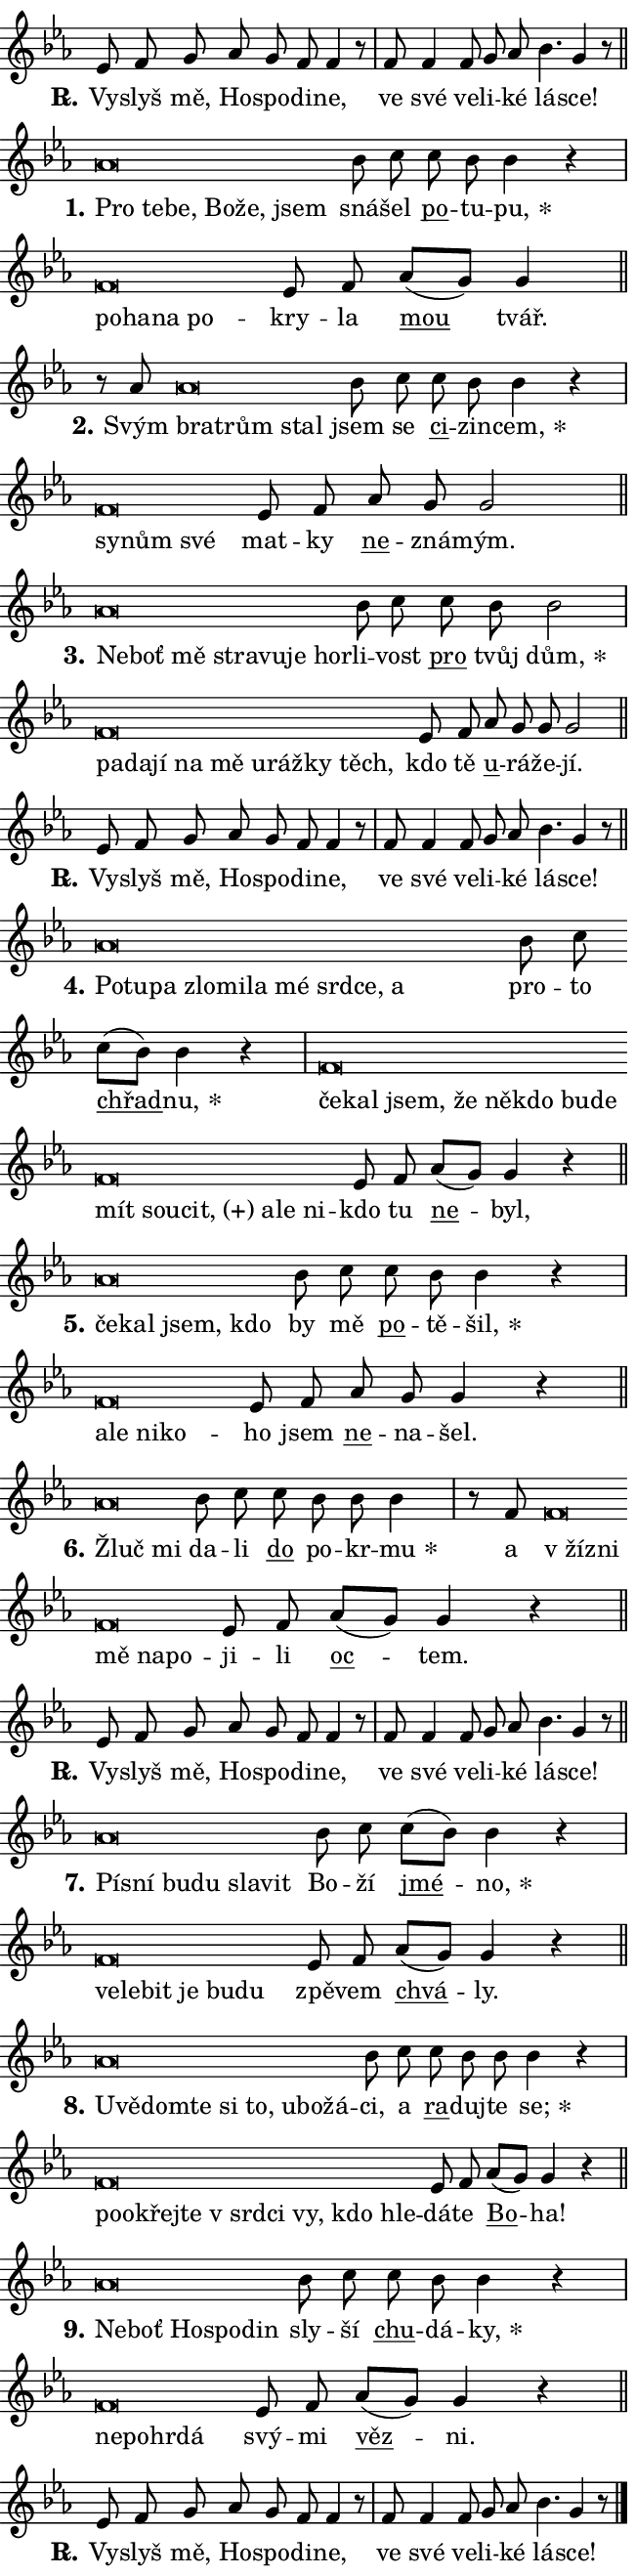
\version "2.24.0"
\header { tagline = "" }
\paper {
  indent = 0\cm
  top-margin = 0\cm
  right-margin = 0.13\cm % to fit lyric hyphens
  bottom-margin = 0\cm
  left-margin = 0\cm
  paper-width = 11\cm
  page-breaking = #ly:one-page-breaking
  system-system-spacing.basic-distance = #11
  score-system-spacing.basic-distance = #11
  ragged-last = ##f
}


%% Author: Thomas Morley
%% https://lists.gnu.org/archive/html/lilypond-user/2020-05/msg00002.html
#(define (line-position grob)
"Returns position of @var[grob} in current system:
   @code{'start}, if at first time-step
   @code{'end}, if at last time-step
   @code{'middle} otherwise
"
  (let* ((col (ly:item-get-column grob))
         (ln (ly:grob-object col 'left-neighbor))
         (rn (ly:grob-object col 'right-neighbor))
         (col-to-check-left (if (ly:grob? ln) ln col))
         (col-to-check-right (if (ly:grob? rn) rn col))
         (break-dir-left
           (and
             (ly:grob-property col-to-check-left 'non-musical #f)
             (ly:item-break-dir col-to-check-left)))
         (break-dir-right
           (and
             (ly:grob-property col-to-check-right 'non-musical #f)
             (ly:item-break-dir col-to-check-right))))
        (cond ((eqv? 1 break-dir-left) 'start)
              ((eqv? -1 break-dir-right) 'end)
              (else 'middle))))

#(define (tranparent-at-line-position vctor)
  (lambda (grob)
  "Relying on @code{line-position} select the relevant enry from @var{vctor}.
Used to determine transparency,"
    (case (line-position grob)
      ((end) (not (vector-ref vctor 0)))
      ((middle) (not (vector-ref vctor 1)))
      ((start) (not (vector-ref vctor 2))))))

noteHeadBreakVisibility =
#(define-music-function (break-visibility)(vector?)
"Makes @code{NoteHead}s transparent relying on @var{break-visibility}"
#{
  \override NoteHead.transparent =
    #(tranparent-at-line-position break-visibility)
#})

#(define delete-ledgers-for-transparent-note-heads
  (lambda (grob)
    "Reads whether a @code{NoteHead} is transparent.
If so this @code{NoteHead} is removed from @code{'note-heads} from
@var{grob}, which is supposed to be @code{LedgerLineSpanner}.
As a result ledgers are not printed for this @code{NoteHead}"
    (let* ((nhds-array (ly:grob-object grob 'note-heads))
           (nhds-list
             (if (ly:grob-array? nhds-array)
                 (ly:grob-array->list nhds-array)
                 '()))
           ;; Relies on the transparent-property being done before
           ;; Staff.LedgerLineSpanner.after-line-breaking is executed.
           ;; This is fragile ...
           (to-keep
             (remove
               (lambda (nhd)
                 (ly:grob-property nhd 'transparent #f))
               nhds-list)))
      ;; TODO find a better method to iterate over grob-arrays, similiar
      ;; to filter/remove etc for lists
      ;; For now rebuilt from scratch
      (set! (ly:grob-object grob 'note-heads)  '())
      (for-each
        (lambda (nhd)
          (ly:pointer-group-interface::add-grob grob 'note-heads nhd))
        to-keep))))

squashNotes = {
  \override NoteHead.X-extent = #'(-0.2 . 0.2)
  \override NoteHead.Y-extent = #'(-0.75 . 0)
  \override NoteHead.stencil =
    #(lambda (grob)
       (let ((pos (ly:grob-property grob 'staff-position)))
         (begin
           (if (< pos -7) (display "ERROR: Lower brevis then expected\n") (display ""))
           (if (<= pos -6) ly:text-interface::print ly:note-head::print))))
}
unSquashNotes = {
  \revert NoteHead.X-extent
  \revert NoteHead.Y-extent
  \revert NoteHead.stencil
}

hideNotes = \noteHeadBreakVisibility #begin-of-line-visible
unHideNotes = \noteHeadBreakVisibility #all-visible

% work-around for resetting accidentals
% https://lilypond.org/doc/v2.23/Documentation/notation/displaying-rhythms#unmetered-music
cadenzaMeasure = {
  \cadenzaOff
  \partial 1024 s1024
  \cadenzaOn
}

#(define-markup-command (accent layout props text) (markup?)
  "Underline accented syllable"
  (interpret-markup layout props
    #{\markup \override #'(offset . 4.3) \underline { #text }#}))

responsum = \markup \concat {
  "R" \hspace #-1.05 \path #0.1 #'((moveto 0 0.07) (lineto 0.9 0.8)) \hspace #0.05 "."
}

spaceSize = #0.6828661417322834 % exact space size for TeX Gyre Schola

\layout {
  \context {
    \Staff
    \remove "Time_signature_engraver"
    \override LedgerLineSpanner.after-line-breaking = #delete-ledgers-for-transparent-note-heads
  }
  \context {
    \Lyrics {
      \override LyricSpace.minimum-distance = \spaceSize
      \override LyricText.font-name = #"TeX Gyre Schola"
      \override LyricText.font-size = 1
      \override StanzaNumber.font-name = #"TeX Gyre Schola Bold"
      \override StanzaNumber.font-size = 1
    }
  }
  \context {
    \Score 
    \override NoteHead.text =
      #(lambda (grob) 
        (let ((pos (ly:grob-property grob 'staff-position)))
          #{\markup {
            \combine
              \halign #-0.55 \raise #(if (= pos -6) 0 0.5) \override #'(thickness . 2) \draw-line #'(3.2 . 0)
              \musicglyph "noteheads.sM1"
          }#}))
  }
}

% magnetic-lyrics.ily
%
%   written by
%     Jean Abou Samra <jean@abou-samra.fr>
%     Werner Lemberg <wl@gnu.org>
%
%   adapted by
%     Jiri Hon <jiri.hon@gmail.com>
%
% Version 2022-Apr-15

% https://www.mail-archive.com/lilypond-user@gnu.org/msg149350.html

#(define (Left_hyphen_pointer_engraver context)
   "Collect syllable-hyphen-syllable occurrences in lyrics and store
them in properties.  This engraver only looks to the left.  For
example, if the lyrics input is @code{foo -- bar}, it does the
following.

@itemize @bullet
@item
Set the @code{text} property of the @code{LyricHyphen} grob between
@q{foo} and @q{bar} to @code{foo}.

@item
Set the @code{left-hyphen} property of the @code{LyricText} grob with
text @q{foo} to the @code{LyricHyphen} grob between @q{foo} and
@q{bar}.
@end itemize

Use this auxiliary engraver in combination with the
@code{lyric-@/text::@/apply-@/magnetic-@/offset!} hook."
   (let ((hyphen #f)
         (text #f))
     (make-engraver
      (acknowledgers
       ((lyric-syllable-interface engraver grob source-engraver)
        (set! text grob)))
      (end-acknowledgers
       ((lyric-hyphen-interface engraver grob source-engraver)
        ;(when (not (grob::has-interface grob 'lyric-space-interface))
          (set! hyphen grob)));)
      ((stop-translation-timestep engraver)
       (when (and text hyphen)
         (ly:grob-set-object! text 'left-hyphen hyphen))
       (set! text #f)
       (set! hyphen #f)))))

#(define (lyric-text::apply-magnetic-offset! grob)
   "If the space between two syllables is less than the value in
property @code{LyricText@/.details@/.squash-threshold}, move the right
syllable to the left so that it gets concatenated with the left
syllable.

Use this function as a hook for
@code{LyricText@/.after-@/line-@/breaking} if the
@code{Left_@/hyphen_@/pointer_@/engraver} is active."
   (let ((hyphen (ly:grob-object grob 'left-hyphen #f)))
     (when hyphen
       (let ((left-text (ly:spanner-bound hyphen LEFT)))
         (when (grob::has-interface left-text 'lyric-syllable-interface)
           (let* ((common (ly:grob-common-refpoint grob left-text X))
                  (this-x-ext (ly:grob-extent grob common X))
                  (left-x-ext
                   (begin
                     ;; Trigger magnetism for left-text.
                     (ly:grob-property left-text 'after-line-breaking)
                     (ly:grob-extent left-text common X)))
                  ;; `delta` is the gap width between two syllables.
                  (delta (- (interval-start this-x-ext)
                            (interval-end left-x-ext)))
                  (details (ly:grob-property grob 'details))
                  (threshold (assoc-get 'squash-threshold details 0.2)))
             (when (< delta threshold)
               (let* (;; We have to manipulate the input text so that
                      ;; ligatures crossing syllable boundaries are not
                      ;; disabled.  For languages based on the Latin
                      ;; script this is essentially a beautification.
                      ;; However, for non-Western scripts it can be a
                      ;; necessity.
                      (lt (ly:grob-property left-text 'text))
                      (rt (ly:grob-property grob 'text))
                      (is-space (grob::has-interface hyphen 'lyric-space-interface))
                      (space (if is-space " " ""))
                      (extra-delta (if is-space spaceSize 0))
                      ;; Append new syllable.
                      (ltrt-space (if (and (string? lt) (string? rt))
                                (string-append lt space rt)
                                (make-concat-markup (list lt space rt))))
                      ;; Right-align `ltrt` to the right side.
                      (ltrt-space-markup (grob-interpret-markup
                               grob
                               (make-translate-markup
                                (cons (interval-length this-x-ext) 0)
                                (make-right-align-markup ltrt-space)))))
                 (begin
                   ;; Don't print `left-text`.
                   (ly:grob-set-property! left-text 'stencil #f)
                   ;; Set text and stencil (which holds all collected
                   ;; syllables so far) and shift it to the left.
                   (ly:grob-set-property! grob 'text ltrt-space)
                   (ly:grob-set-property! grob 'stencil ltrt-space-markup)
                   (ly:grob-translate-axis! grob (- (- delta extra-delta)) X))))))))))


#(define (lyric-hyphen::displace-bounds-first grob)
   ;; Make very sure this callback isn't triggered too early.
   (let ((left (ly:spanner-bound grob LEFT))
         (right (ly:spanner-bound grob RIGHT)))
     (ly:grob-property left 'after-line-breaking)
     (ly:grob-property right 'after-line-breaking)
     (ly:lyric-hyphen::print grob)))

squashThreshold = #0.4

\layout {
  \context {
    \Lyrics
    \consists #Left_hyphen_pointer_engraver
    \override LyricText.after-line-breaking =
      #lyric-text::apply-magnetic-offset!
    \override LyricHyphen.stencil = #lyric-hyphen::displace-bounds-first
    \override LyricText.details.squash-threshold = \squashThreshold
    \override LyricHyphen.minimum-distance = 0
    \override LyricHyphen.minimum-length = \squashThreshold
  }
}

squashText = \override LyricText.details.squash-threshold = 9999
unSquashText = \override LyricText.details.squash-threshold = \squashThreshold

leftText = \override LyricText.self-alignment-X = #LEFT
unLeftText = \revert LyricText.self-alignment-X

starOffset = #(lambda (grob) 
                (let ((x_offset (ly:self-alignment-interface::aligned-on-x-parent grob)))
                  (if (= x_offset 0) 0 (+ x_offset 1.2))))

star = #(define-music-function (syllable)(string?)
"Append star separator at the end of a syllable"
#{
  \once \override LyricText.X-offset = #starOffset
  \lyricmode { \markup {
    #syllable
    \override #'((font-name . "TeX Gyre Schola Bold")) \hspace #0.2 \lower #0.65 \larger "*"
  } }
#})

starAccent = #(define-music-function (syllable)(string?)
"Append star separator at the end of a syllable and make accent"
#{
  \once \override LyricText.X-offset = #starOffset
  \lyricmode { \markup {
    \accent #syllable
    \override #'((font-name . "TeX Gyre Schola Bold")) \hspace #0.2 \lower #0.65 \larger "*"
  } }
#})

breath = #(define-music-function (syllable)(string?)
"Append breathing indicator at the end of a syllable"
#{
  \lyricmode { \markup { #syllable "+" } }
#})

optionalBreath = #(define-music-function (syllable)(string?)
"Append optional breathing indicator at the end of a syllable"
#{
  \lyricmode { \markup { #syllable "(+)" } }
#})


\score {
    <<
        \new Voice = "melody" { \cadenzaOn \key es \major \relative { es'8 f g as g f f4 r8 \cadenzaMeasure \bar "|" f f4 \bar "" f8 g as \bar "" bes4. g4 r8 \cadenzaMeasure \bar "||" \break } }
        \new Lyrics \lyricsto "melody" { \lyricmode { \set stanza = \responsum
Vy -- slyš mě, Ho -- spo -- di -- ne, ve své ve -- li -- ké lá -- sce! } }
    >>
    \layout {}
}

\score {
    <<
        \new Voice = "melody" { \cadenzaOn \key es \major \relative { \squashNotes as'\breve*1/16 \hideNotes \breve*1/16 \bar "" \breve*1/16 \bar "" \breve*1/16 \bar "" \breve*1/16 \breve*1/16 \bar "" \unHideNotes \unSquashNotes bes8 c \bar "" c bes bes4 r \cadenzaMeasure \bar "|" \squashNotes f\breve*1/16 \hideNotes \breve*1/16 \bar "" \breve*1/16 \breve*1/16 \bar "" \unHideNotes \unSquashNotes es8 f \bar "" as[( g)] g4 \cadenzaMeasure \bar "||" \break } }
        \new Lyrics \lyricsto "melody" { \lyricmode { \set stanza = "1."
\leftText Pro \squashText te -- be, Bo -- že, jsem \unLeftText \unSquashText sná -- šel \markup \accent po -- tu -- \star pu, \leftText po -- \squashText ha -- na po -- \unLeftText \unSquashText kry -- la \markup \accent mou tvář. } }
    >>
    \layout {}
}

\score {
    <<
        \new Voice = "melody" { \cadenzaOn \key es \major \relative { r8 as' \squashNotes as\breve*1/16 \hideNotes \breve*1/16 \breve*1/16 \bar "" \unHideNotes \unSquashNotes bes8 c \bar "" c bes bes4 r \cadenzaMeasure \bar "|" \squashNotes f\breve*1/16 \hideNotes \breve*1/16 \breve*1/16 \bar "" \unHideNotes \unSquashNotes es8 f \bar "" as g g2 \cadenzaMeasure \bar "||" \break } }
        \new Lyrics \lyricsto "melody" { \lyricmode { \set stanza = "2."
Svým \leftText bra -- \squashText trům stal \unLeftText \unSquashText jsem se \markup \accent ci -- zin -- \star cem, \leftText sy -- \squashText nům své \unLeftText \unSquashText mat -- ky \markup \accent ne -- zná -- mým. } }
    >>
    \layout {}
}

\score {
    <<
        \new Voice = "melody" { \cadenzaOn \key es \major \relative { \squashNotes as'\breve*1/16 \hideNotes \breve*1/16 \bar "" \breve*1/16 \bar "" \breve*1/16 \bar "" \breve*1/16 \bar "" \breve*1/16 \breve*1/16 \bar "" \unHideNotes \unSquashNotes bes8 c \bar "" c bes bes2 \cadenzaMeasure \bar "|" \squashNotes f\breve*1/16 \hideNotes \breve*1/16 \bar "" \breve*1/16 \bar "" \breve*1/16 \bar "" \breve*1/16 \bar "" \breve*1/16 \bar "" \breve*1/16 \bar "" \breve*1/16 \breve*1/16 \bar "" \unHideNotes \unSquashNotes es8 f \bar "" as g g g2 \cadenzaMeasure \bar "||" \break } }
        \new Lyrics \lyricsto "melody" { \lyricmode { \set stanza = "3."
\leftText Ne -- \squashText boť mě stra -- vu -- je hor -- \unLeftText \unSquashText li -- vost \markup \accent pro tvůj \star dům, \leftText pa -- \squashText da -- jí na mě u -- ráž -- ky těch, \unLeftText \unSquashText kdo tě \markup \accent u -- rá -- že -- jí. } }
    >>
    \layout {}
}

\score {
    <<
        \new Voice = "melody" { \cadenzaOn \key es \major \relative { es'8 f g as g f f4 r8 \cadenzaMeasure \bar "|" f f4 \bar "" f8 g as \bar "" bes4. g4 r8 \cadenzaMeasure \bar "||" \break } }
        \new Lyrics \lyricsto "melody" { \lyricmode { \set stanza = \responsum
Vy -- slyš mě, Ho -- spo -- di -- ne, ve své ve -- li -- ké lá -- sce! } }
    >>
    \layout {}
}

\score {
    <<
        \new Voice = "melody" { \cadenzaOn \key es \major \relative { \squashNotes as'\breve*1/16 \hideNotes \breve*1/16 \bar "" \breve*1/16 \bar "" \breve*1/16 \bar "" \breve*1/16 \bar "" \breve*1/16 \bar "" \breve*1/16 \bar "" \breve*1/16 \bar "" \breve*1/16 \breve*1/16 \bar "" \unHideNotes \unSquashNotes bes8 c \bar "" c[( bes)] bes4 r \cadenzaMeasure \bar "|" \squashNotes f\breve*1/16 \hideNotes \breve*1/16 \bar "" \breve*1/16 \bar "" \breve*1/16 \bar "" \breve*1/16 \bar "" \breve*1/16 \bar "" \breve*1/16 \bar "" \breve*1/16 \bar "" \breve*1/16 \bar "" \breve*1/16 \bar "" \breve*1/16 \bar "" \breve*1/16 \bar "" \breve*1/16 \breve*1/16 \bar "" \unHideNotes \unSquashNotes es8 f \bar "" as[( g)] g4 r \cadenzaMeasure \bar "||" \break } }
        \new Lyrics \lyricsto "melody" { \lyricmode { \set stanza = "4."
\leftText Po -- \squashText tu -- pa zlo -- mi -- la mé srd -- ce, a \unLeftText \unSquashText pro -- to \markup \accent chřad -- \star nu, \leftText če -- \squashText kal jsem, že ně -- kdo bu -- de mít sou -- \optionalBreath cit, a -- le ni -- \unLeftText \unSquashText kdo tu \markup \accent ne -- byl, } }
    >>
    \layout {}
}

\score {
    <<
        \new Voice = "melody" { \cadenzaOn \key es \major \relative { \squashNotes as'\breve*1/16 \hideNotes \breve*1/16 \bar "" \breve*1/16 \breve*1/16 \bar "" \unHideNotes \unSquashNotes bes8 c \bar "" c bes bes4 r \cadenzaMeasure \bar "|" \squashNotes f\breve*1/16 \hideNotes \breve*1/16 \bar "" \breve*1/16 \breve*1/16 \bar "" \unHideNotes \unSquashNotes es8 f \bar "" as g g4 r \cadenzaMeasure \bar "||" \break } }
        \new Lyrics \lyricsto "melody" { \lyricmode { \set stanza = "5."
\leftText če -- \squashText kal jsem, kdo \unLeftText \unSquashText by mě \markup \accent po -- tě -- \star šil, \leftText a -- \squashText le ni -- ko -- \unLeftText \unSquashText ho jsem \markup \accent ne -- na -- šel. } }
    >>
    \layout {}
}

\score {
    <<
        \new Voice = "melody" { \cadenzaOn \key es \major \relative { \squashNotes as'\breve*1/16 \hideNotes \breve*1/16 \bar "" \unHideNotes \unSquashNotes bes8 c \bar "" c bes bes bes4 \cadenzaMeasure \bar "|" r8 f \squashNotes f\breve*1/16 \hideNotes \breve*1/16 \bar "" \breve*1/16 \bar "" \breve*1/16 \breve*1/16 \bar "" \unHideNotes \unSquashNotes es8 f \bar "" as[( g)] g4 r \cadenzaMeasure \bar "||" \break } }
        \new Lyrics \lyricsto "melody" { \lyricmode { \set stanza = "6."
\leftText Žluč \squashText mi \unLeftText \unSquashText da -- li \markup \accent do po -- kr -- \star mu a \leftText "v žíz" -- \squashText ni mě na -- po -- \unLeftText \unSquashText ji -- li \markup \accent oc -- tem. } }
    >>
    \layout {}
}

\score {
    <<
        \new Voice = "melody" { \cadenzaOn \key es \major \relative { es'8 f g as g f f4 r8 \cadenzaMeasure \bar "|" f f4 \bar "" f8 g as \bar "" bes4. g4 r8 \cadenzaMeasure \bar "||" \break } }
        \new Lyrics \lyricsto "melody" { \lyricmode { \set stanza = \responsum
Vy -- slyš mě, Ho -- spo -- di -- ne, ve své ve -- li -- ké lá -- sce! } }
    >>
    \layout {}
}

\score {
    <<
        \new Voice = "melody" { \cadenzaOn \key es \major \relative { \squashNotes as'\breve*1/16 \hideNotes \breve*1/16 \bar "" \breve*1/16 \bar "" \breve*1/16 \bar "" \breve*1/16 \breve*1/16 \bar "" \unHideNotes \unSquashNotes bes8 c \bar "" c[( bes)] bes4 r \cadenzaMeasure \bar "|" \squashNotes f\breve*1/16 \hideNotes \breve*1/16 \bar "" \breve*1/16 \bar "" \breve*1/16 \bar "" \breve*1/16 \breve*1/16 \bar "" \unHideNotes \unSquashNotes es8 f \bar "" as[( g)] g4 r \cadenzaMeasure \bar "||" \break } }
        \new Lyrics \lyricsto "melody" { \lyricmode { \set stanza = "7."
\leftText Pí -- \squashText sní bu -- du sla -- vit \unLeftText \unSquashText Bo -- ží \markup \accent jmé -- \star no, \leftText ve -- \squashText le -- bit je bu -- du \unLeftText \unSquashText zpě -- vem \markup \accent chvá -- ly. } }
    >>
    \layout {}
}

\score {
    <<
        \new Voice = "melody" { \cadenzaOn \key es \major \relative { \squashNotes as'\breve*1/16 \hideNotes \breve*1/16 \bar "" \breve*1/16 \bar "" \breve*1/16 \bar "" \breve*1/16 \bar "" \breve*1/16 \bar "" \breve*1/16 \bar "" \breve*1/16 \breve*1/16 \bar "" \unHideNotes \unSquashNotes bes8 c \bar "" c bes bes bes4 r \cadenzaMeasure \bar "|" \squashNotes f\breve*1/16 \hideNotes \breve*1/16 \bar "" \breve*1/16 \bar "" \breve*1/16 \bar "" \breve*1/16 \bar "" \breve*1/16 \bar "" \breve*1/16 \bar "" \breve*1/16 \breve*1/16 \bar "" \unHideNotes \unSquashNotes es8 f \bar "" as[( g)] g4 r \cadenzaMeasure \bar "||" \break } }
        \new Lyrics \lyricsto "melody" { \lyricmode { \set stanza = "8."
\leftText U -- \squashText vě -- dom -- te si to, u -- bo -- žá -- \unLeftText \unSquashText ci, a \markup \accent ra -- duj -- te \star se; \leftText po -- \squashText o -- křej -- te "v srd" -- ci vy, kdo hle -- \unLeftText \unSquashText dá -- te \markup \accent Bo -- ha! } }
    >>
    \layout {}
}

\score {
    <<
        \new Voice = "melody" { \cadenzaOn \key es \major \relative { \squashNotes as'\breve*1/16 \hideNotes \breve*1/16 \bar "" \breve*1/16 \bar "" \breve*1/16 \breve*1/16 \bar "" \unHideNotes \unSquashNotes bes8 c \bar "" c bes bes4 r \cadenzaMeasure \bar "|" \squashNotes f\breve*1/16 \hideNotes \breve*1/16 \bar "" \breve*1/16 \breve*1/16 \bar "" \unHideNotes \unSquashNotes es8 f \bar "" as[( g)] g4 r \cadenzaMeasure \bar "||" \break } }
        \new Lyrics \lyricsto "melody" { \lyricmode { \set stanza = "9."
\leftText Ne -- \squashText boť Ho -- spo -- din \unLeftText \unSquashText sly -- ší \markup \accent chu -- dá -- \star ky, \leftText ne -- \squashText po -- hr -- dá \unLeftText \unSquashText svý -- mi \markup \accent věz -- ni. } }
    >>
    \layout {}
}

\score {
    <<
        \new Voice = "melody" { \cadenzaOn \key es \major \relative { es'8 f g as g f f4 r8 \cadenzaMeasure \bar "|" f f4 \bar "" f8 g as \bar "" bes4. g4 r8 \cadenzaMeasure \bar "||" \break } \bar "|." }
        \new Lyrics \lyricsto "melody" { \lyricmode { \set stanza = \responsum
Vy -- slyš mě, Ho -- spo -- di -- ne, ve své ve -- li -- ké lá -- sce! } }
    >>
    \layout {}
}
